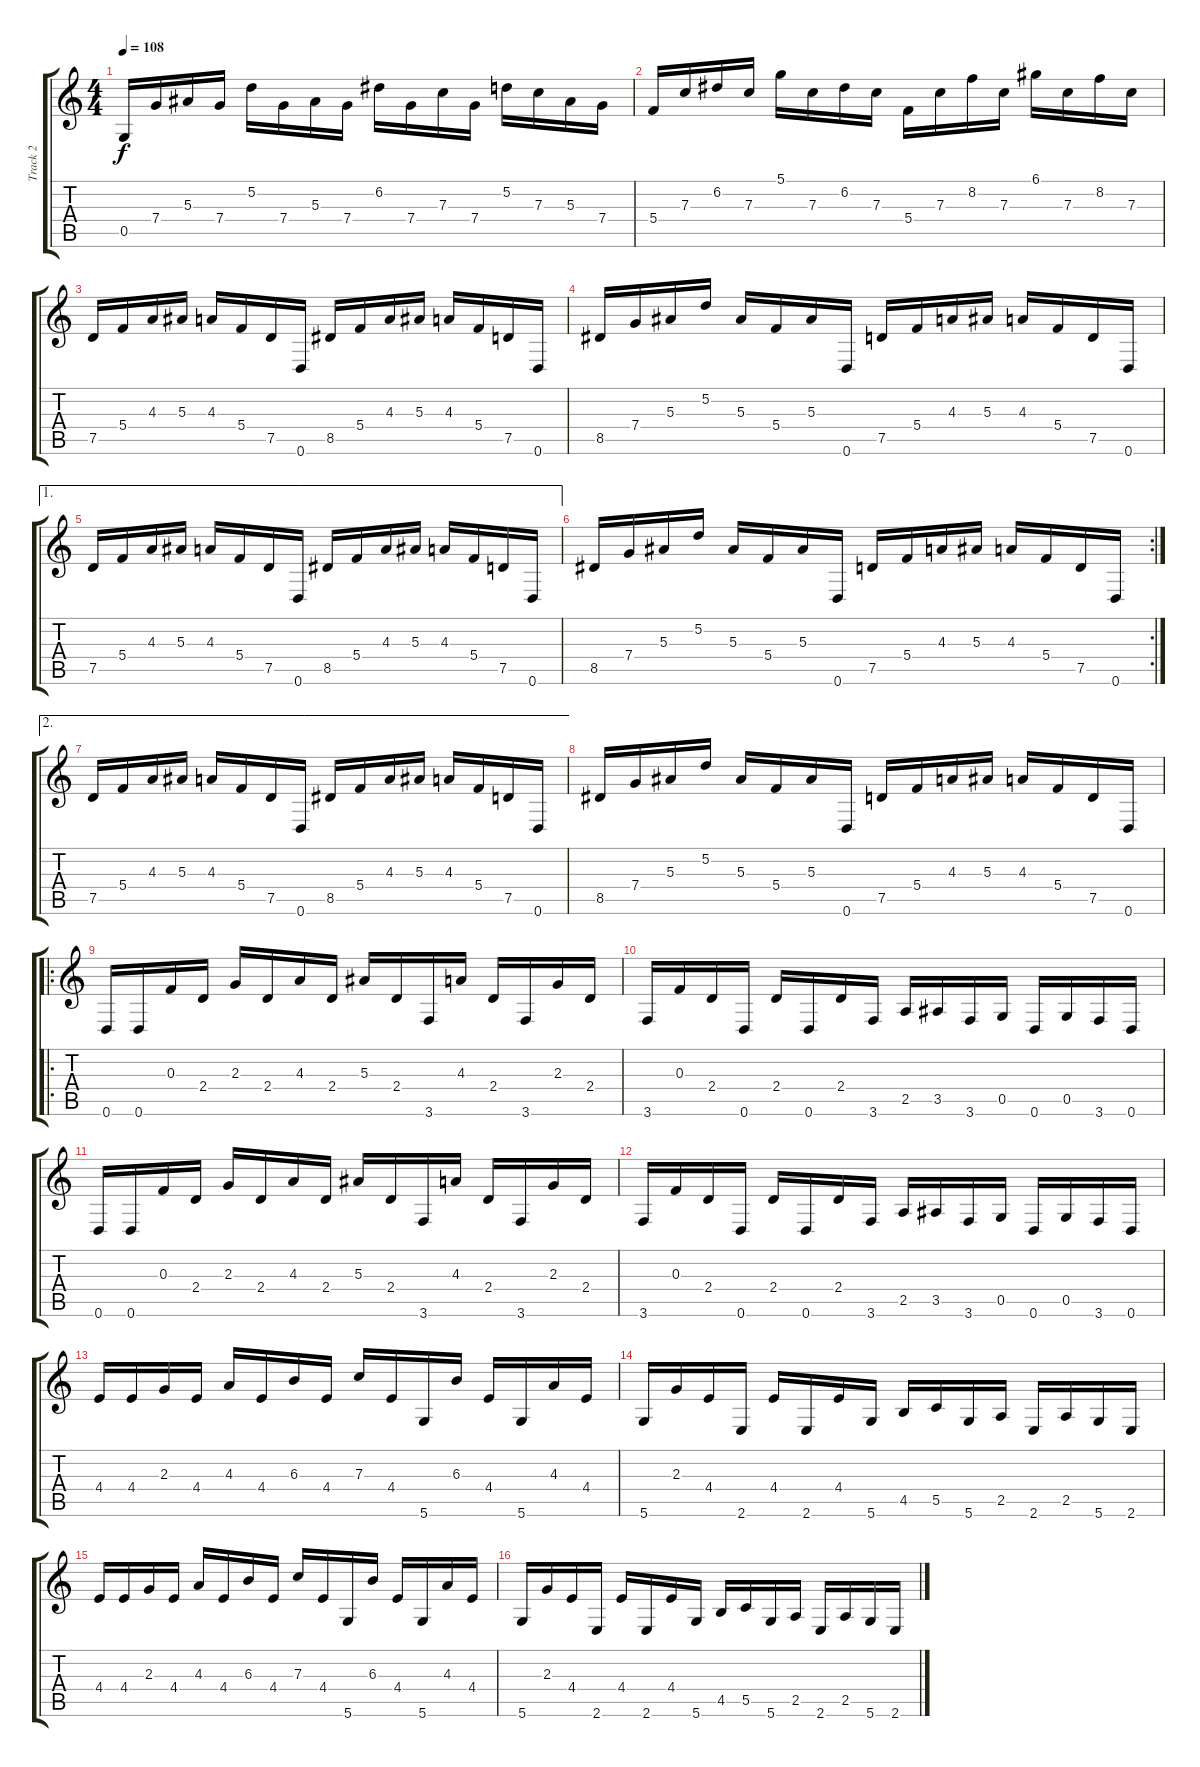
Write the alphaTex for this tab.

\track ("Track 2" "Track 2") {instrument overdrivenguitar}
\staff {score tabs}
\tuning (D4 A3 F3 C3 G2 D2) {hide}
\ts (4 4)
\tempo 108
\clef g2
\ks c
0.5.16{dy f} 7.4.16 5.3.16 7.4.16 5.2.16 7.4.16 5.3.16 7.4.16 6.2.16 7.4.16 7.3.16 7.4.16 5.2.16 7.3.16 5.3.16 7.4.16 |
5.4.16 7.3.16 6.2.16 7.3.16 5.1.16 7.3.16 6.2.16 7.3.16 5.4.16 7.3.16 8.2.16 7.3.16 6.1.16 7.3.16 8.2.16 7.3.16 |
7.5.16 5.4.16 4.3.16 5.3.16 4.3.16 5.4.16 7.5.16 0.6.16 8.5.16 5.4.16 4.3.16 5.3.16 4.3.16 5.4.16 7.5.16 0.6.16 |
8.5.16 7.4.16 5.3.16 5.2.16 5.3.16 5.4.16 5.3.16 0.6.16 7.5.16 5.4.16 4.3.16 5.3.16 4.3.16 5.4.16 7.5.16 0.6.16 |
\ae 1
7.5.16 5.4.16 4.3.16 5.3.16 4.3.16 5.4.16 7.5.16 0.6.16 8.5.16 5.4.16 4.3.16 5.3.16 4.3.16 5.4.16 7.5.16 0.6.16 |
\rc 2
8.5.16 7.4.16 5.3.16 5.2.16 5.3.16 5.4.16 5.3.16 0.6.16 7.5.16 5.4.16 4.3.16 5.3.16 4.3.16 5.4.16 7.5.16 0.6.16 |
\ae 2
7.5.16 5.4.16 4.3.16 5.3.16 4.3.16 5.4.16 7.5.16 0.6.16 8.5.16 5.4.16 4.3.16 5.3.16 4.3.16 5.4.16 7.5.16 0.6.16 |
8.5.16 7.4.16 5.3.16 5.2.16 5.3.16 5.4.16 5.3.16 0.6.16 7.5.16 5.4.16 4.3.16 5.3.16 4.3.16 5.4.16 7.5.16 0.6.16 |
\ro
0.6.16 0.6.16 0.3.16 2.4.16 2.3.16 2.4.16 4.3.16 2.4.16 5.3.16 2.4.16 3.6.16 4.3.16 2.4.16 3.6.16 2.3.16 2.4.16 |
3.6.16 0.3.16 2.4.16 0.6.16 2.4.16 0.6.16 2.4.16 3.6.16 2.5.16 3.5.16 3.6.16 0.5.16 0.6.16 0.5.16 3.6.16 0.6.16 |
0.6.16 0.6.16 0.3.16 2.4.16 2.3.16 2.4.16 4.3.16 2.4.16 5.3.16 2.4.16 3.6.16 4.3.16 2.4.16 3.6.16 2.3.16 2.4.16 |
3.6.16 0.3.16 2.4.16 0.6.16 2.4.16 0.6.16 2.4.16 3.6.16 2.5.16 3.5.16 3.6.16 0.5.16 0.6.16 0.5.16 3.6.16 0.6.16 |
4.4.16 4.4.16 2.3.16 4.4.16 4.3.16 4.4.16 6.3.16 4.4.16 7.3.16 4.4.16 5.6.16 6.3.16 4.4.16 5.6.16 4.3.16 4.4.16 |
5.6.16 2.3.16 4.4.16 2.6.16 4.4.16 2.6.16 4.4.16 5.6.16 4.5.16 5.5.16 5.6.16 2.5.16 2.6.16 2.5.16 5.6.16 2.6.16 |
4.4.16 4.4.16 2.3.16 4.4.16 4.3.16 4.4.16 6.3.16 4.4.16 7.3.16 4.4.16 5.6.16 6.3.16 4.4.16 5.6.16 4.3.16 4.4.16 |
5.6.16 2.3.16 4.4.16 2.6.16 4.4.16 2.6.16 4.4.16 5.6.16 4.5.16 5.5.16 5.6.16 2.5.16 2.6.16 2.5.16 5.6.16 2.6.16
